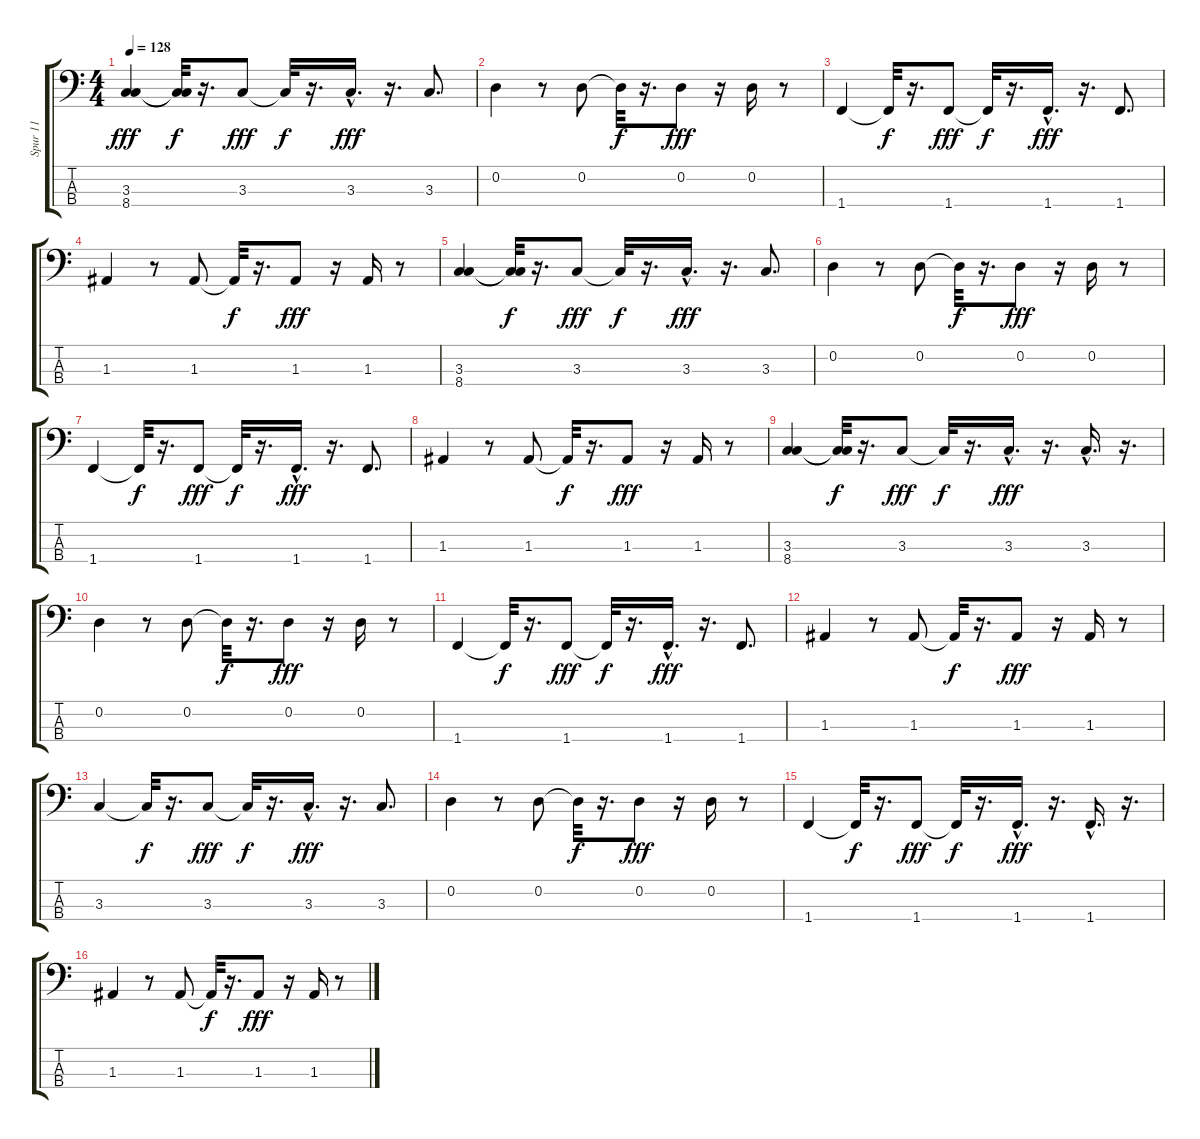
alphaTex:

\track ("Spur 11" "Spur 11") {instrument synthbass2}
\staff {score tabs}
\tuning (G2 D2 A1 E1) {hide}
\ts (4 4)
\tempo 128
\clef f4
\ks c
(3.3 8.4).4{dy fff} (3.3{t} 8.4{t}).32{dy f} r.16{d} 3.3.8{dy fff} 3.3{t}.32{dy f} r.16{d} 3.3{hac}.16{d dy fff} r.16{d} 3.3.8{d} |
0.2.4 r.8 0.2.8 0.2{t}.32{dy f} r.16{d} 0.2.8{dy fff} r.16 0.2.16 r.8 |
1.4.4 1.4{t}.32{dy f} r.16{d} 1.4.8{dy fff} 1.4{t}.32{dy f} r.16{d} 1.4{hac}.16{d dy fff} r.16{d} 1.4.8{d} |
1.3.4 r.8 1.3.8 1.3{t}.32{dy f} r.16{d} 1.3.8{dy fff} r.16 1.3.16 r.8 |
(3.3 8.4).4 (3.3{t} 8.4{t}).32{dy f} r.16{d} 3.3.8{dy fff} 3.3{t}.32{dy f} r.16{d} 3.3{hac}.16{d dy fff} r.16{d} 3.3.8{d} |
0.2.4 r.8 0.2.8 0.2{t}.32{dy f} r.16{d} 0.2.8{dy fff} r.16 0.2.16 r.8 |
1.4.4 1.4{t}.32{dy f} r.16{d} 1.4.8{dy fff} 1.4{t}.32{dy f} r.16{d} 1.4{hac}.16{d dy fff} r.16{d} 1.4.8{d} |
1.3.4 r.8 1.3.8 1.3{t}.32{dy f} r.16{d} 1.3.8{dy fff} r.16 1.3.16 r.8 |
(3.3 8.4).4 (3.3{t} 8.4{t}).32{dy f} r.16{d} 3.3.8{dy fff} 3.3{t}.32{dy f} r.16{d} 3.3{hac}.16{d dy fff} r.16{d} 3.3{hac}.16{d} r.16{d} |
0.2.4 r.8 0.2.8 0.2{t}.32{dy f} r.16{d} 0.2.8{dy fff} r.16 0.2.16 r.8 |
1.4.4 1.4{t}.32{dy f} r.16{d} 1.4.8{dy fff} 1.4{t}.32{dy f} r.16{d} 1.4{hac}.16{d dy fff} r.16{d} 1.4.8{d} |
1.3.4 r.8 1.3.8 1.3{t}.32{dy f} r.16{d} 1.3.8{dy fff} r.16 1.3.16 r.8 |
3.3.4 3.3{t}.32{dy f} r.16{d} 3.3.8{dy fff} 3.3{t}.32{dy f} r.16{d} 3.3{hac}.16{d dy fff} r.16{d} 3.3.8{d} |
0.2.4 r.8 0.2.8 0.2{t}.32{dy f} r.16{d} 0.2.8{dy fff} r.16 0.2.16 r.8 |
1.4.4 1.4{t}.32{dy f} r.16{d} 1.4.8{dy fff} 1.4{t}.32{dy f} r.16{d} 1.4{hac}.16{d dy fff} r.16{d} 1.4{hac}.16{d} r.16{d} |
1.3.4 r.8 1.3.8 1.3{t}.32{dy f} r.16{d} 1.3.8{dy fff} r.16 1.3.16 r.8
